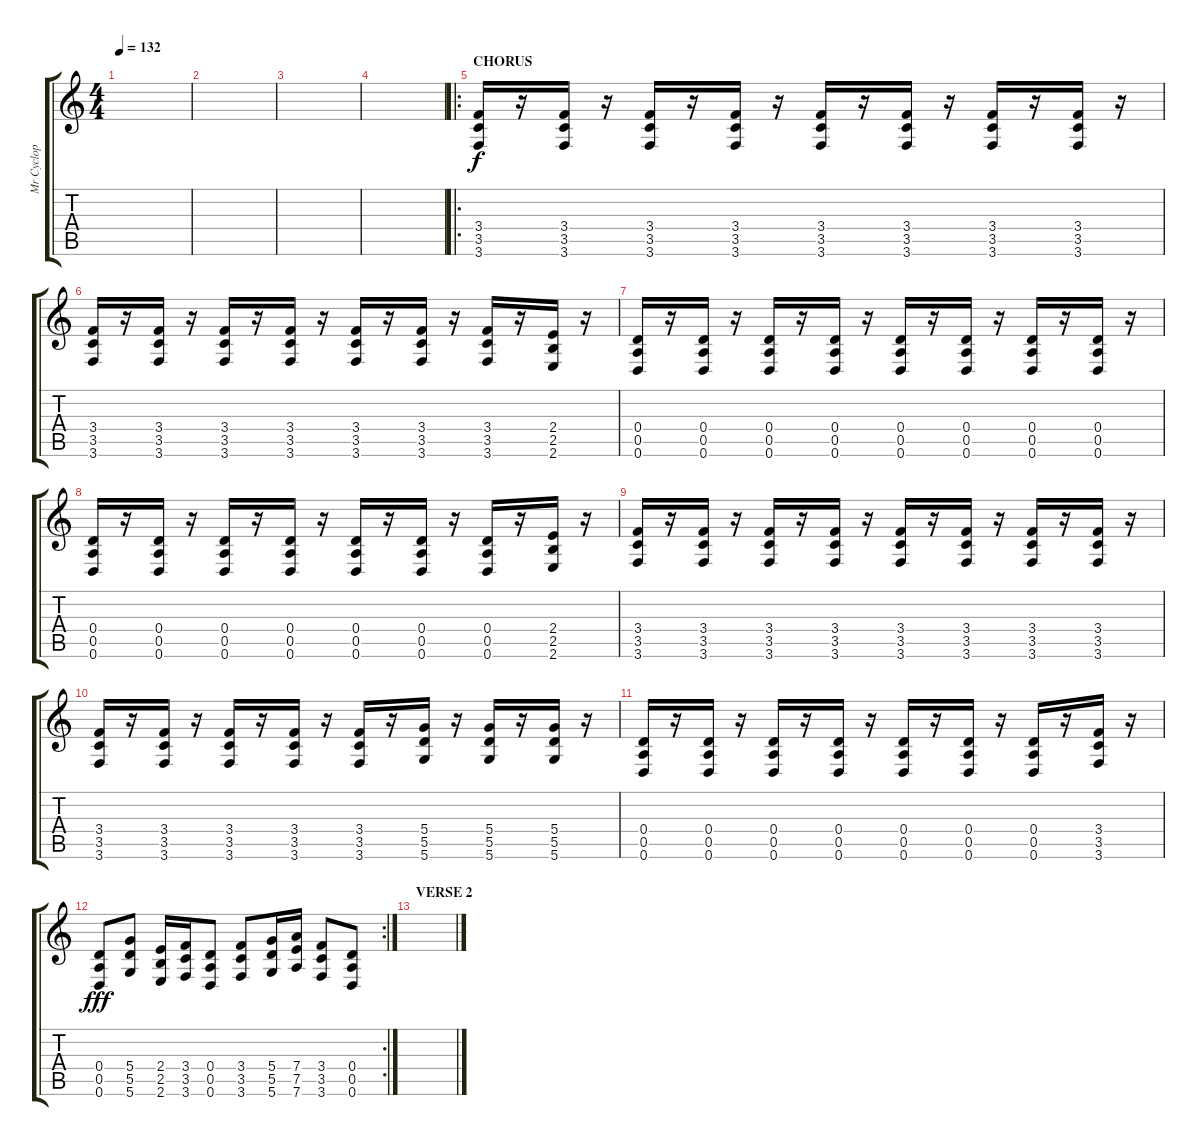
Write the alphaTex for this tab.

\track ("Mr Cyclop" "Mr Cyclop") {instrument distortionguitar}
\staff {score tabs}
\tuning (E4 B3 G3 D3 A2 D2) {hide}
\ts (4 4)
\tempo 132
\clef g2
\ks c
|
|
|
|
\ro
\section ("" "CHORUS")
(3.4 3.5 3.6).16{volume 12 instrument distortionguitar} r.16 (3.4 3.5 3.6).16 r.16 (3.4 3.5 3.6).16 r.16 (3.4 3.5 3.6).16 r.16 (3.4 3.5 3.6).16 r.16 (3.4 3.5 3.6).16 r.16 (3.4 3.5 3.6).16 r.16 (3.4 3.5 3.6).16 r.16 |
(3.4 3.5 3.6).16 r.16 (3.4 3.5 3.6).16 r.16 (3.4 3.5 3.6).16 r.16 (3.4 3.5 3.6).16 r.16 (3.4 3.5 3.6).16 r.16 (3.4 3.5 3.6).16 r.16 (3.4 3.5 3.6).16 r.16 (2.4 2.5 2.6).16 r.16 |
(0.4 0.5 0.6).16 r.16 (0.4 0.5 0.6).16 r.16 (0.4 0.5 0.6).16 r.16 (0.4 0.5 0.6).16 r.16 (0.4 0.5 0.6).16 r.16 (0.4 0.5 0.6).16 r.16 (0.4 0.5 0.6).16 r.16 (0.4 0.5 0.6).16 r.16 |
(0.4 0.5 0.6).16 r.16 (0.4 0.5 0.6).16 r.16 (0.4 0.5 0.6).16 r.16 (0.4 0.5 0.6).16 r.16 (0.4 0.5 0.6).16 r.16 (0.4 0.5 0.6).16 r.16 (0.4 0.5 0.6).16 r.16 (2.4 2.5 2.6).16 r.16 |
(3.4 3.5 3.6).16 r.16 (3.4 3.5 3.6).16 r.16 (3.4 3.5 3.6).16 r.16 (3.4 3.5 3.6).16 r.16 (3.4 3.5 3.6).16 r.16 (3.4 3.5 3.6).16 r.16 (3.4 3.5 3.6).16 r.16 (3.4 3.5 3.6).16 r.16 |
(3.4 3.5 3.6).16 r.16 (3.4 3.5 3.6).16 r.16 (3.4 3.5 3.6).16 r.16 (3.4 3.5 3.6).16 r.16 (3.4 3.5 3.6).16 r.16 (5.4 5.5 5.6).16 r.16 (5.4 5.5 5.6).16 r.16 (5.4 5.5 5.6).16 r.16 |
(0.4 0.5 0.6).16 r.16 (0.4 0.5 0.6).16 r.16 (0.4 0.5 0.6).16 r.16 (0.4 0.5 0.6).16 r.16 (0.4 0.5 0.6).16 r.16 (0.4 0.5 0.6).16 r.16 (0.4 0.5 0.6).16 r.16 (3.4 3.5 3.6).16 r.16 |
\rc 2
(0.4 0.5 0.6).8{dy fff} (5.4 5.5 5.6).8 (2.4 2.5 2.6).16 (3.4 3.5 3.6).16 (0.4 0.5 0.6).8 (3.4 3.5 3.6).8 (5.4 5.5 5.6).16 (7.4 7.5 7.6).16 (3.4 3.5 3.6).8 (0.4 0.5 0.6).8 |
\section ("" "VERSE 2")
